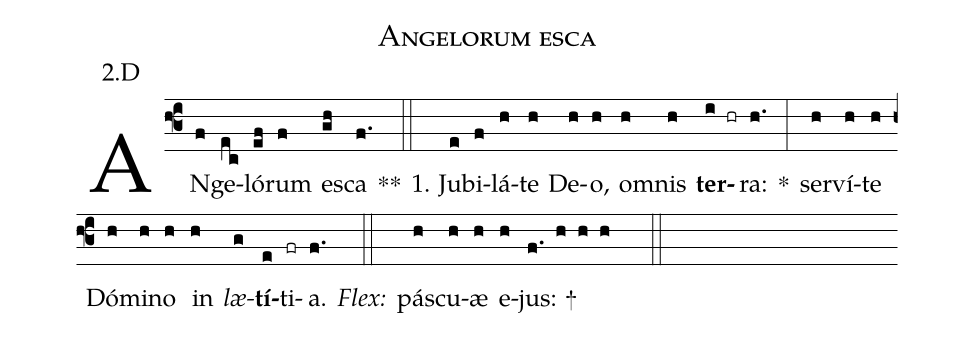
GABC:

name:Angelorum esca;
office-part:Antiphona;
mode:2;
annotation: 2.D;
%%
(f3) AN(f)ge(ec)ló(ef)rum(f) e(gh)sca(f.) **(::)
1. Ju(e)bi(f)lá(h)te(h) De(h)o,(h) om(h)nis(h) <b>ter</b>(i hr)ra:(h.) *(:) ser(h)ví(h)te(h) Dó(h)mi(h)no(h) in(h) <i>læ</i>(g)<b>tí</b>(e)ti(fr)a.(f.) <i>Flex:</i>(::)  pás(h)cu(h)æ(h) e(h)jus: +(f. h h h  ::)
